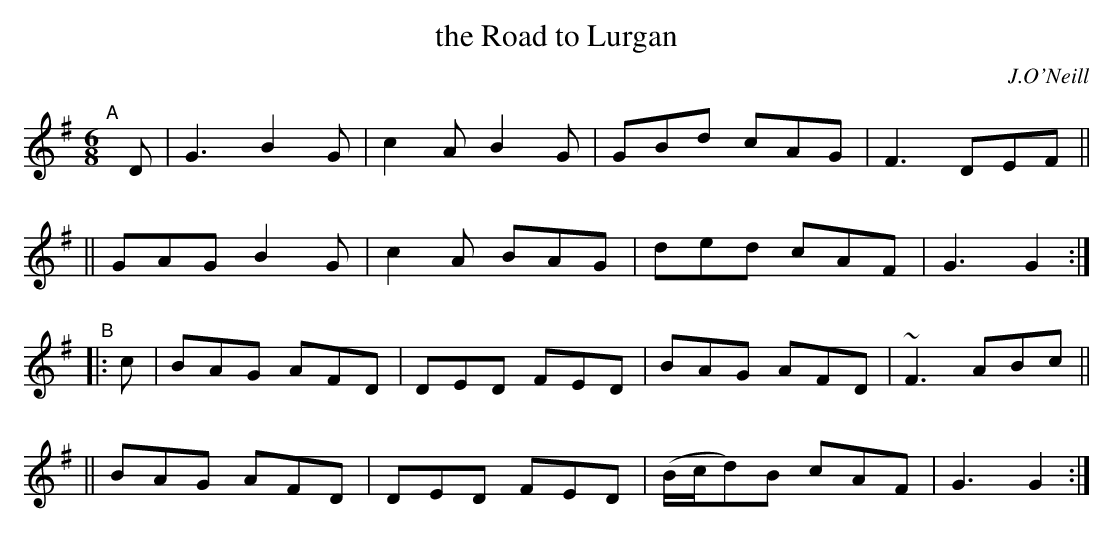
X:1
T: the Road to Lurgan
O: J.O'Neill
M: 6/8
L: 1/8
K: G
"^A"[|] D \
|  G3  B2G | c2A B2G | GBd cAG | F3 DEF ||
|| GAG B2G | c2A BAG | ded cAF | G3 G2 :|
"^B"|: c \
|  BAG AFD | DED FED | BAG AFD | ~F3 ABc ||
|| BAG AFD | DED FED | (B/c/d)B cAF | G3 G2 :|
